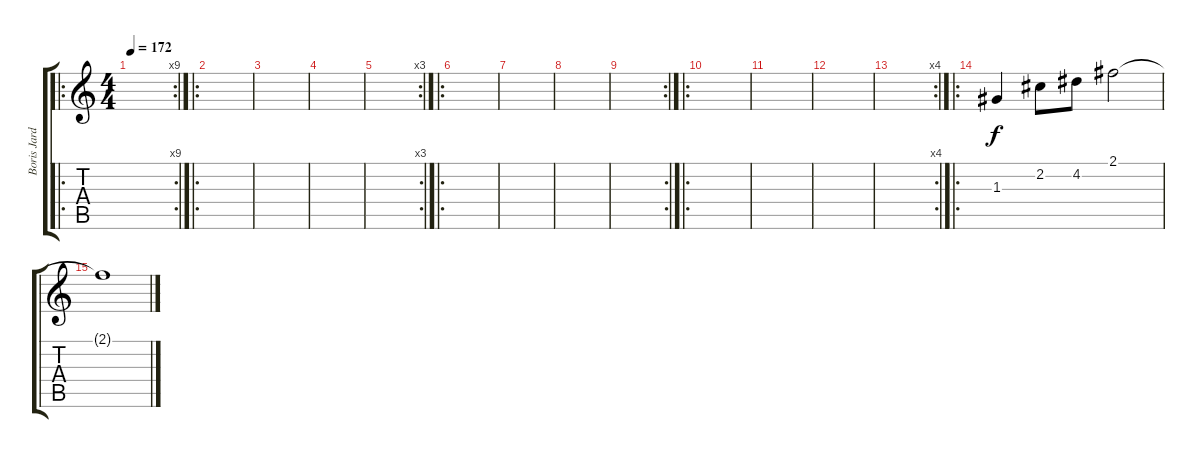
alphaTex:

\track ("Boris Jardel" "Boris Jard") {instrument distortionguitar}
\staff {score tabs}
\tuning (E4 B3 G3 D3 A2 E2) {hide}
\ro
\rc 9
\ts (4 4)
\tempo 172
\clef g2
\ks c
|
\ro
|
|
|
\rc 3
|
\ro
|
|
|
\rc 2
|
\ro
|
|
|
\rc 4
|
\ro
1.3.4 2.2.8 4.2.8 2.1.2 |
2.1{t}.1
